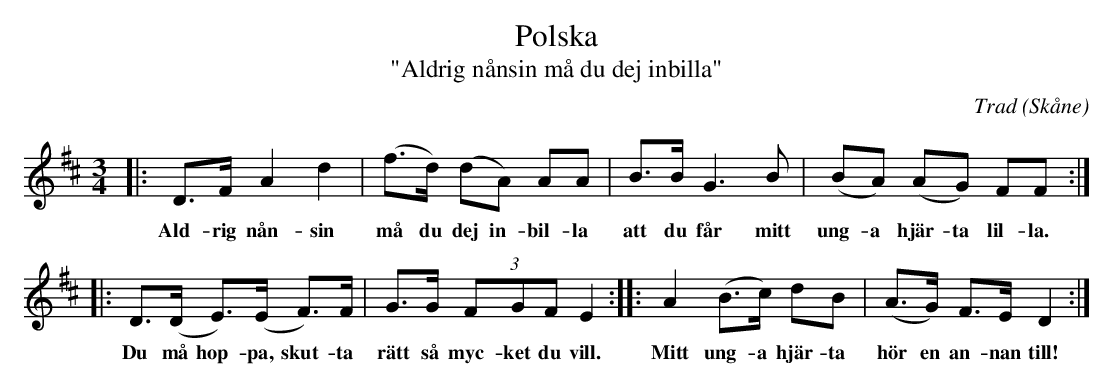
X:1
T:Polska
T:"Aldrig nånsin må du dej inbilla"
C:Trad
O:Skåne
M:3/4
L:1/8
K:D
|: D>F A2 d2 | (f>d) (dA) AA | B>B G3 B | (BA) (AG) FF :|
w:Ald-rig nån-sin må du dej in-bil-la att du får mitt ung-a hjär-ta lil-la.
|: D>(D E)>(E F)>F | G>G (3FGF E2 :| |: A2 (B>c) dB | (A>G) F>E D2 :|
w:Du må hop-pa, skut-ta rätt så myc-ket du vill. Mitt ung-a hjär-ta hör en an-nan till!
